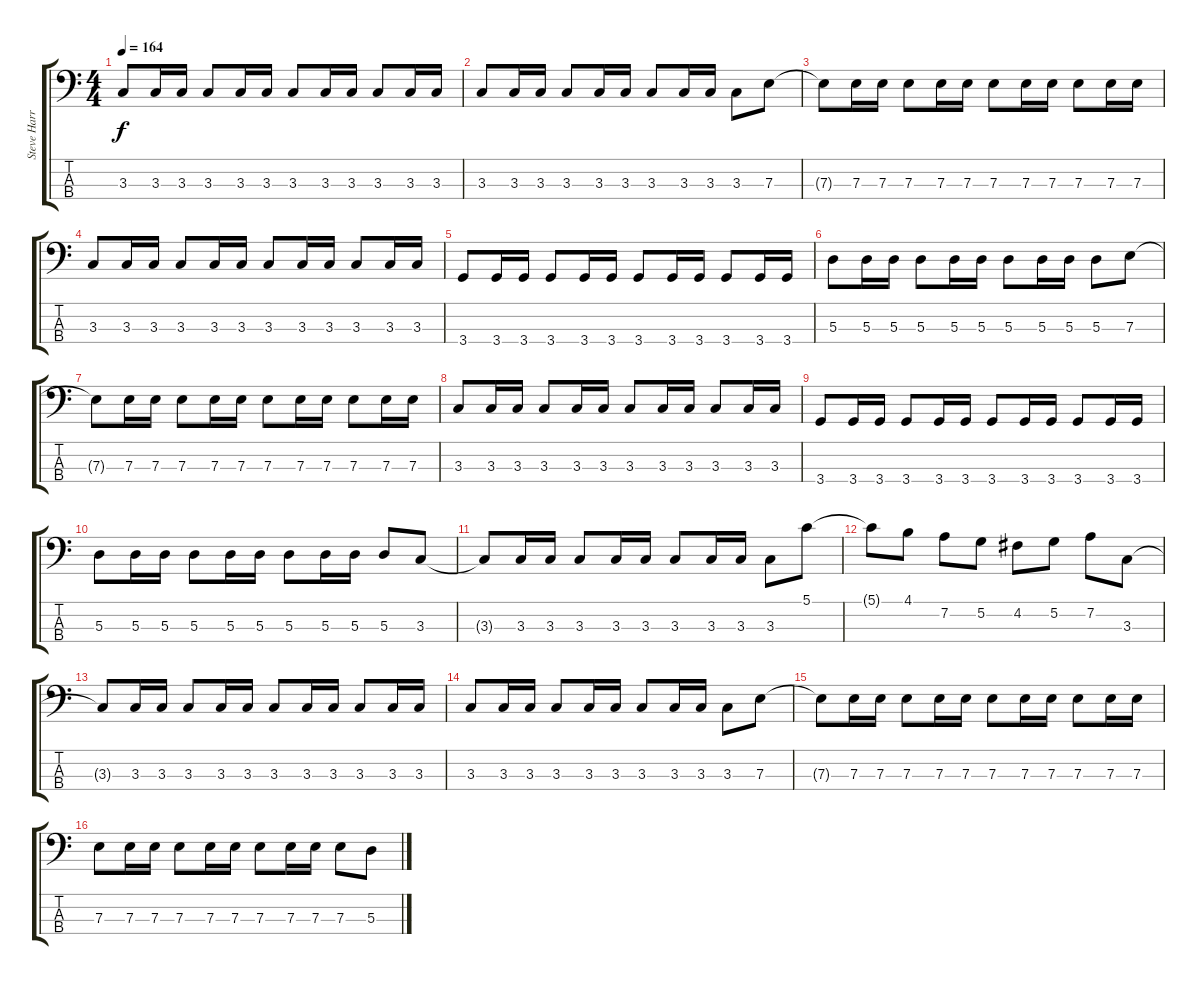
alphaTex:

\track ("Steve Harris (Bass)" "Steve Harr") {instrument electricbassfinger}
\staff {score tabs}
\tuning (G2 D2 A1 E1) {hide}
\ts (4 4)
\tempo 164
\clef f4
\ks c
3.3.8{dy f} 3.3.16 3.3.16 3.3.8 3.3.16 3.3.16 3.3.8 3.3.16 3.3.16 3.3.8 3.3.16 3.3.16 |
3.3.8 3.3.16 3.3.16 3.3.8 3.3.16 3.3.16 3.3.8 3.3.16 3.3.16 3.3.8 7.3.8 |
7.3{t}.8 7.3.16 7.3.16 7.3.8 7.3.16 7.3.16 7.3.8 7.3.16 7.3.16 7.3.8 7.3.16 7.3.16 |
3.3.8 3.3.16 3.3.16 3.3.8 3.3.16 3.3.16 3.3.8 3.3.16 3.3.16 3.3.8 3.3.16 3.3.16 |
3.4.8 3.4.16 3.4.16 3.4.8 3.4.16 3.4.16 3.4.8 3.4.16 3.4.16 3.4.8 3.4.16 3.4.16 |
5.3.8 5.3.16 5.3.16 5.3.8 5.3.16 5.3.16 5.3.8 5.3.16 5.3.16 5.3.8 7.3.8 |
7.3{t}.8 7.3.16 7.3.16 7.3.8 7.3.16 7.3.16 7.3.8 7.3.16 7.3.16 7.3.8 7.3.16 7.3.16 |
3.3.8 3.3.16 3.3.16 3.3.8 3.3.16 3.3.16 3.3.8 3.3.16 3.3.16 3.3.8 3.3.16 3.3.16 |
3.4.8 3.4.16 3.4.16 3.4.8 3.4.16 3.4.16 3.4.8 3.4.16 3.4.16 3.4.8 3.4.16 3.4.16 |
5.3.8 5.3.16 5.3.16 5.3.8 5.3.16 5.3.16 5.3.8 5.3.16 5.3.16 5.3.8 3.3.8 |
3.3{t}.8 3.3.16 3.3.16 3.3.8 3.3.16 3.3.16 3.3.8 3.3.16 3.3.16 3.3.8 5.1.8 |
5.1{t}.8 4.1.8 7.2.8 5.2.8 4.2.8 5.2.8 7.2.8 3.3.8 |
3.3{t}.8 3.3.16 3.3.16 3.3.8 3.3.16 3.3.16 3.3.8 3.3.16 3.3.16 3.3.8 3.3.16 3.3.16 |
3.3.8 3.3.16 3.3.16 3.3.8 3.3.16 3.3.16 3.3.8 3.3.16 3.3.16 3.3.8 7.3.8 |
7.3{t}.8 7.3.16 7.3.16 7.3.8 7.3.16 7.3.16 7.3.8 7.3.16 7.3.16 7.3.8 7.3.16 7.3.16 |
7.3.8 7.3.16 7.3.16 7.3.8 7.3.16 7.3.16 7.3.8 7.3.16 7.3.16 7.3.8 5.3.8
